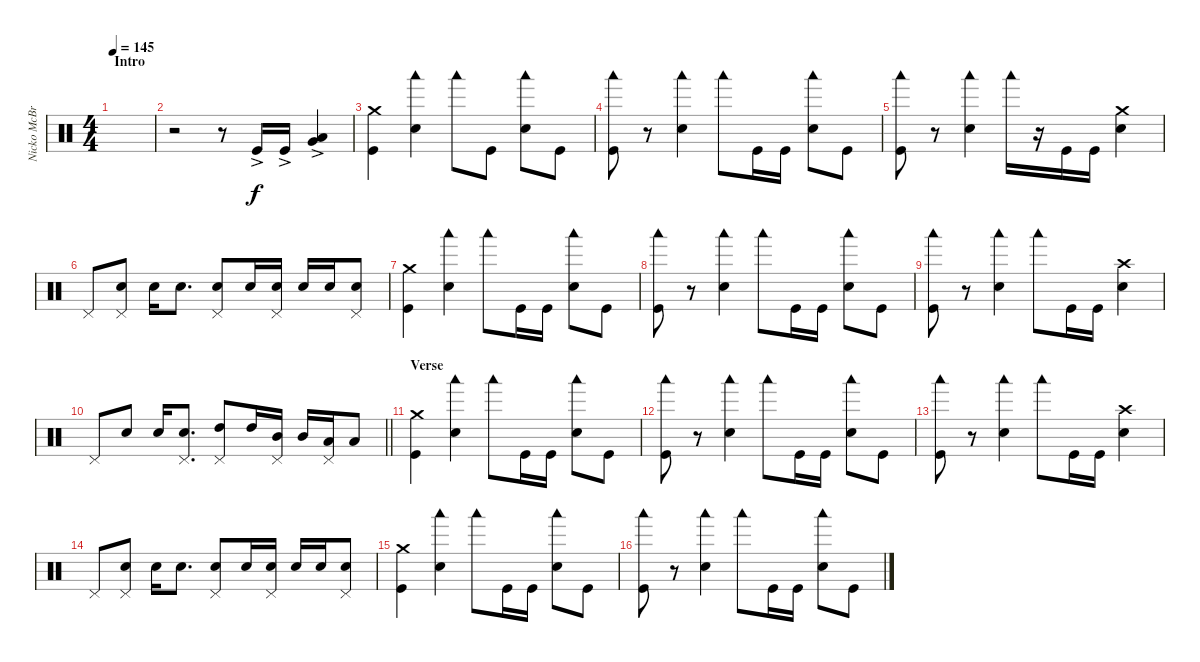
\track ("Nicko McBrain" "Nicko McBr") {instrument percussion}
\staff {score}
\articulation defaults
\ts (4 4)
\section ("" "Intro")
\tempo 145
\clef neutral
\ks c
|
r.2 r.8 "Kick (hit)"{ac}.16 "Kick (hit)"{ac}.16 ("Very Low Tom (hit)"{ac} "Low Tom (hit)").4 |
("Crash medium (hit)" "Kick (hit)").4{dy f} ("Woodblock low (hit)" "Electric Snare (hit)").4 "Woodblock low (hit)".8 "Kick (hit)".8 ("Woodblock low (hit)" "Electric Snare (hit)").8 "Kick (hit)".8 |
("Woodblock low (hit)" "Kick (hit)").8 r.8 ("Woodblock low (hit)" "Electric Snare (hit)").4 "Woodblock low (hit)".8 "Kick (hit)".16 "Kick (hit)".16 ("Woodblock low (hit)" "Electric Snare (hit)").8 "Kick (hit)".8 |
("Woodblock low (hit)" "Kick (hit)").8 r.8 ("Woodblock low (hit)" "Electric Snare (hit)").4 "Woodblock low (hit)".16 r.16 "Kick (hit)".16 "Kick (hit)".16 ("Crash medium (hit)" "Electric Snare (hit)").4 |
"Pedal Hi-Hat (hit)".8 ("Pedal Hi-Hat (hit)" "Electric Snare (hit)").8 "Electric Snare (hit)".16 "Electric Snare (hit)".8{d} ("Pedal Hi-Hat (hit)" "Electric Snare (hit)").8 "Electric Snare (hit)".16 ("Pedal Hi-Hat (hit)" "Electric Snare (hit)").16 "Electric Snare (hit)".16 "Electric Snare (hit)".16 ("Pedal Hi-Hat (hit)" "Electric Snare (hit)").8 |
("Crash medium (hit)" "Kick (hit)").4 ("Woodblock low (hit)" "Electric Snare (hit)").4 "Woodblock low (hit)".8 "Kick (hit)".16 "Kick (hit)".16 ("Woodblock low (hit)" "Electric Snare (hit)").8 "Kick (hit)".8 |
("Woodblock low (hit)" "Kick (hit)").8 r.8 ("Woodblock low (hit)" "Electric Snare (hit)").4 "Woodblock low (hit)".8 "Kick (hit)".16 "Kick (hit)".16 ("Woodblock low (hit)" "Electric Snare (hit)").8 "Kick (hit)".8 |
("Woodblock low (hit)" "Kick (hit)").8 r.8 ("Woodblock low (hit)" "Electric Snare (hit)").4 "Woodblock low (hit)".8 "Kick (hit)".16 "Kick (hit)".16 ("Crash high (hit)" "Electric Snare (hit)").4 |
\barLineRight lightlight "Pedal Hi-Hat (hit)".8 "Electric Snare (hit)".8 "Electric Snare (hit)".16
("Pedal Hi-Hat (hit)" "Electric Snare (hit)").8{d} ("Pedal Hi-Hat (hit)" "High Tom (hit)").8 "High Tom (hit)".16 ("Pedal Hi-Hat (hit)" "Mid Tom (hit)").16 "Mid Tom (hit)".16 ("Pedal Hi-Hat (hit)" "Low Tom (hit)").16 "Low Tom (hit)".8 |
\section ("" "Verse")
("Crash medium (hit)" "Kick (hit)").4 ("Woodblock low (hit)" "Electric Snare (hit)").4 "Woodblock low (hit)".8 "Kick (hit)".16 "Kick (hit)".16 ("Woodblock low (hit)" "Electric Snare (hit)").8 "Kick (hit)".8 |
("Woodblock low (hit)" "Kick (hit)").8 r.8 ("Woodblock low (hit)" "Electric Snare (hit)").4 "Woodblock low (hit)".8 "Kick (hit)".16 "Kick (hit)".16 ("Woodblock low (hit)" "Electric Snare (hit)").8 "Kick (hit)".8 |
("Woodblock low (hit)" "Kick (hit)").8 r.8 ("Woodblock low (hit)" "Electric Snare (hit)").4 "Woodblock low (hit)".8 "Kick (hit)".16 "Kick (hit)".16 ("Crash high (hit)" "Electric Snare (hit)").4 |
"Pedal Hi-Hat (hit)".8 ("Pedal Hi-Hat (hit)" "Electric Snare (hit)").8 "Electric Snare (hit)".16 "Electric Snare (hit)".8{d} ("Pedal Hi-Hat (hit)" "Electric Snare (hit)").8 "Electric Snare (hit)".16 ("Pedal Hi-Hat (hit)" "Electric Snare (hit)").16 "Electric Snare (hit)".16 "Electric Snare (hit)".16 ("Pedal Hi-Hat (hit)" "Electric Snare (hit)").8 |
("Crash medium (hit)" "Kick (hit)").4 ("Woodblock low (hit)" "Electric Snare (hit)").4 "Woodblock low (hit)".8 "Kick (hit)".16 "Kick (hit)".16 ("Woodblock low (hit)" "Electric Snare (hit)").8 "Kick (hit)".8 |
("Woodblock low (hit)" "Kick (hit)").8 r.8 ("Woodblock low (hit)" "Electric Snare (hit)").4 "Woodblock low (hit)".8 "Kick (hit)".16 "Kick (hit)".16 ("Woodblock low (hit)" "Electric Snare (hit)").8 "Kick (hit)".8
